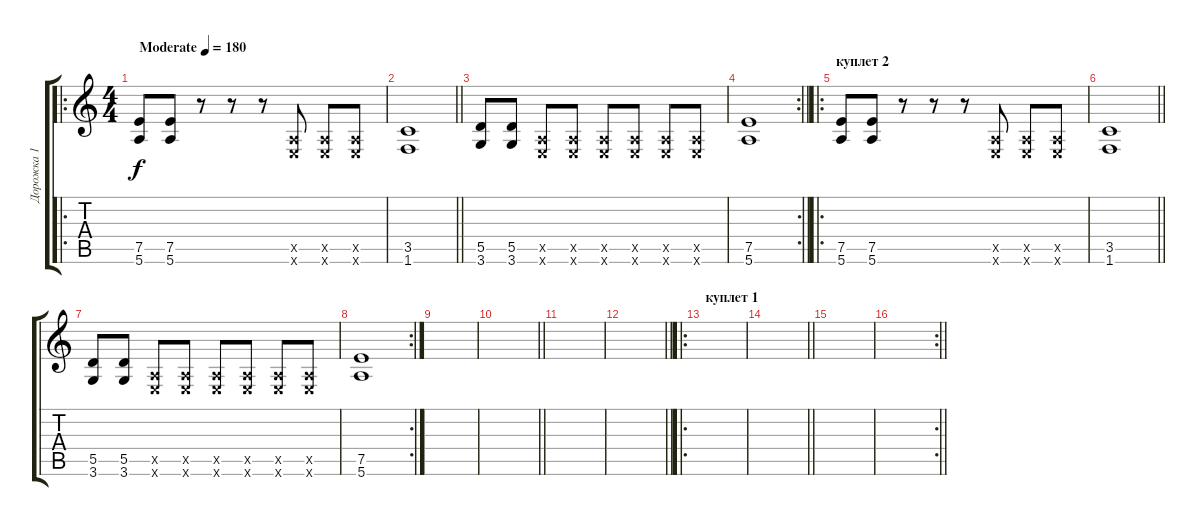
\track ("Дорожка 1" "Дорожка 1") {instrument distortionguitar}
\staff {score tabs}
\tuning (E4 B3 G3 D3 A2 E2) {hide}
\ro
\ts (4 4)
\tempo (180 "Moderate")
\clef g2
\ks c
(7.5 5.6).8{dy f instrument distortionguitar} (7.5 5.6).8 r.8 r.8 r.8 (0.5{x} 0.6{x}).8 (0.5{x} 0.6{x}).8 (0.5{x} 0.6{x}).8 |
\barLineRight lightlight
(3.5 1.6).1 |
(5.5 3.6).8 (5.5 3.6).8 (0.5{x} 0.6{x}).8 (0.5{x} 0.6{x}).8 (0.5{x} 0.6{x}).8 (0.5{x} 0.6{x}).8 (0.5{x} 0.6{x}).8 (0.5{x} 0.6{x}).8 |
\rc 2
\barLineRight lightlight
(7.5 5.6).1 |
\ro
\section ("" "куплет 2")
(7.5 5.6).8 (7.5 5.6).8 r.8 r.8 r.8 (0.5{x} 0.6{x}).8 (0.5{x} 0.6{x}).8 (0.5{x} 0.6{x}).8 |
\barLineRight lightlight
(3.5 1.6).1 |
(5.5 3.6).8 (5.5 3.6).8 (0.5{x} 0.6{x}).8 (0.5{x} 0.6{x}).8 (0.5{x} 0.6{x}).8 (0.5{x} 0.6{x}).8 (0.5{x} 0.6{x}).8 (0.5{x} 0.6{x}).8 |
\rc 2
(7.5 5.6).1 |
|
\barLineRight lightlight
|
|
\barLineRight lightlight
|
\ro
\section ("" "куплет 1")
|
\barLineRight lightlight
|
|
\rc 2
\barLineRight lightlight
